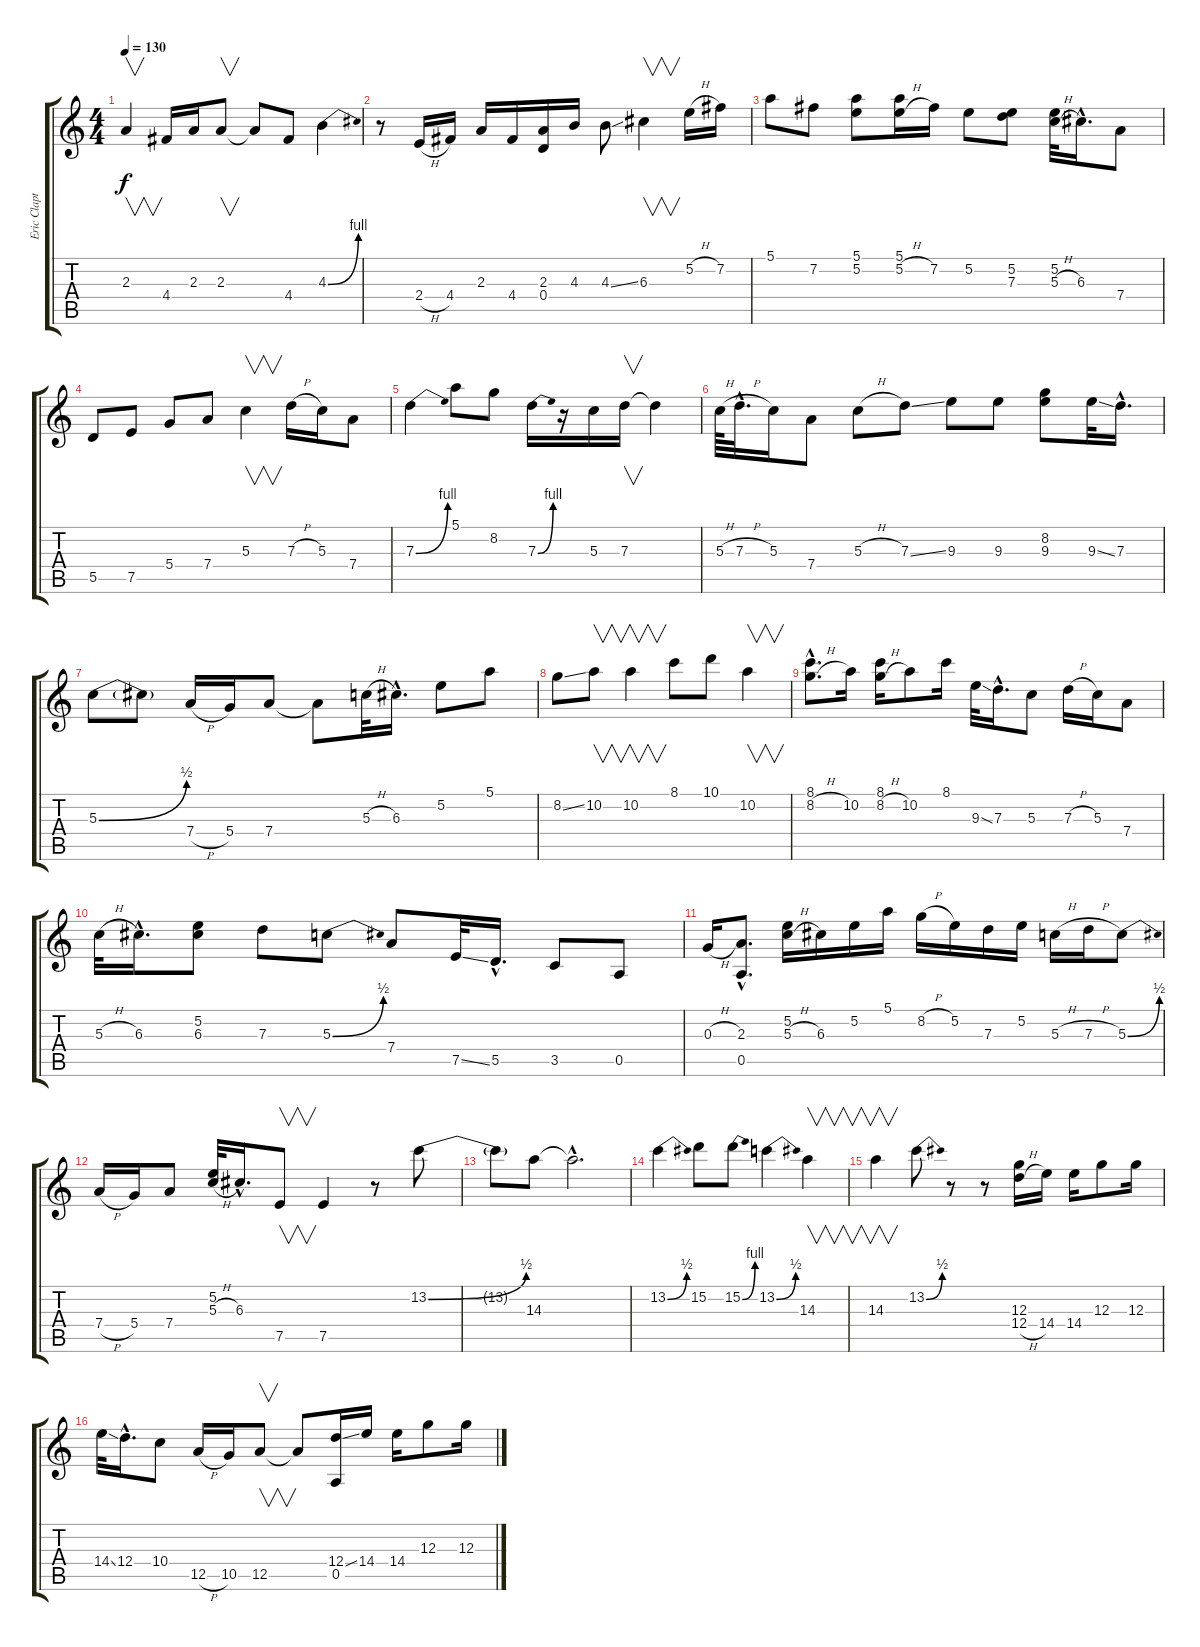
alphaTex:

\track ("Eric Clapton" "Eric Clapt") {instrument overdrivenguitar}
\staff {score tabs}
\tuning (E4 B3 G3 D3 A2 E2) {hide}
\ts (4 4)
\tempo 130
\clef g2
\ks c
2.3.4{v dy f} 4.4.16 2.3.16 2.3.8{v} 2.3{t}.8 4.4.8 4.3{be (bend 0 0 60 4)}.4 |
r.8 2.4{h}.16 4.4.16 2.3.16 4.4.16 (2.3 0.4).16 4.3.16 4.3{ss}.8 6.3.4{v} 5.2{h}.16 7.2.16 |
5.1.8 7.2.8 (5.1 5.2).8 (5.1 5.2{h}).16 7.2.16 5.2.8 (5.2 7.3).8 (5.2 5.3{h}).32 6.3{hac}.16{d} 7.4.8 |
5.5.8 7.5.8 5.4.8 7.4.8 5.3.4{v} 7.3{h}.16 5.3.16 7.4.8 |
7.3{be (bend 0 0 60 4)}.4 5.1.8 8.2.8 7.3{be (bend 0 0 60 4)}.16 r.16 5.3.16 7.3.16{v} 7.3{t}.4 |
5.3{h}.64 7.3{h hac}.32{d} 5.3.16 7.4.8 5.3{h}.8 7.3{ss}.8 9.3.8 9.3.8 (8.2 9.3).8 9.3{ss}.32 7.3{hac}.16{d} |
5.3{be (bend 0 0 60 2)}.8 5.3{t}.8 7.4{h}.16 5.4.16 7.4.8 7.4{t}.8 5.3{h}.32 6.3{hac}.16{d} 5.2.8 5.1.8 |
8.2{ss}.8 10.2.8{v} 10.2.4{v} 8.1.8 10.1.8 10.2.4{v} |
(8.1{hac} 8.2{h hac}).8{d} 10.2.16 (8.1 8.2{h}).16 10.2.8 8.1.16 9.3{ss}.32 7.3{hac}.16{d} 5.3.8 7.3{h}.16 5.3.16 7.4.8 |
5.3{h}.32 6.3{hac}.16{d} (5.2 6.3).8 7.3.8 5.3{be (bend 0 0 60 2)}.8 7.4.8 7.5{ss}.32 5.5{hac}.16{d} 3.5.8 0.5.8 |
0.3{h}.16 (2.3{hac} 0.5{hac}).8{d} (5.2 5.3{h}).16 6.3.16 5.2.16 5.1.16 8.2{h}.16 5.2.16 7.3.16 5.2.16 5.3{h}.16 7.3{h}.16 5.3{be (bend 0 0 60 2)}.8 |
7.4{h}.16 5.4.16 7.4.8 (5.2 5.3{h}).32 6.3{hac}.16{d} 7.5.8{v} 7.5.4 r.8 13.2{be (bend 0 0 60 2)}.8 |
13.2{t}.8 14.3.8 14.3{hac t}.2{d} |
13.2{be (bend 0 0 60 2)}.4 15.2.8 15.2{be (bend 0 0 60 4)}.8 13.2{be (bend 0 0 60 2)}.4 14.3.4{v} |
14.3.4{v} 13.2{be (bend 0 0 60 2)}.8 r.8 r.8 (12.3 12.4{h}).16 14.4.16 14.4.16 12.3.8 12.3.16 |
14.4{ss}.32 12.4{hac}.16{d} 10.4.8 12.5{h}.16 10.5.16 12.5.8{v} 12.5{t}.8 (12.4{ss} 0.5).16 14.4.16 14.4.16 12.3.8 12.3.16
